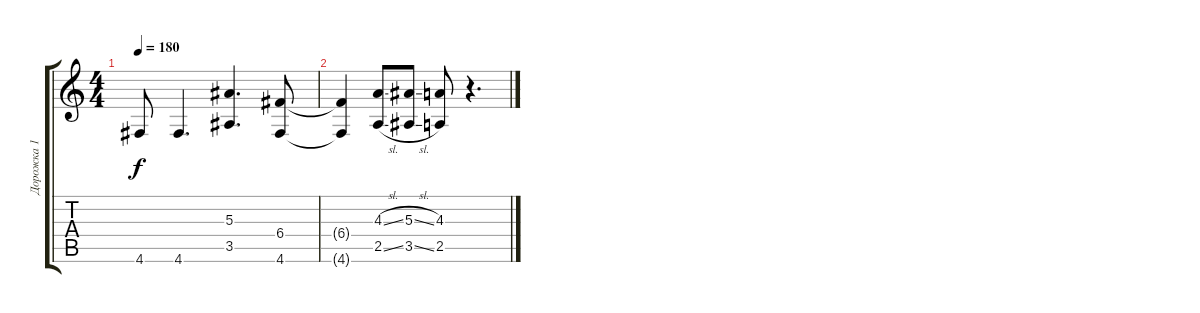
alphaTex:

\track ("Дорожка 1" "Дорожка 1") {instrument distortionguitar}
\staff {score tabs}
\tuning (D4 A3 F3 C3 G2 D2) {hide}
\ts (4 4)
\tempo 180
\clef g2
\ks c
4.6.8{dy f} 4.6.4{d} (5.3 3.5).4{d} (6.4 4.6).8 |
(6.4{t} 4.6{t}).4 (4.3{sl} 2.5{sl}).8 (5.3{sl} 3.5{sl}).8 (4.3 2.5).8 r.4{d}
